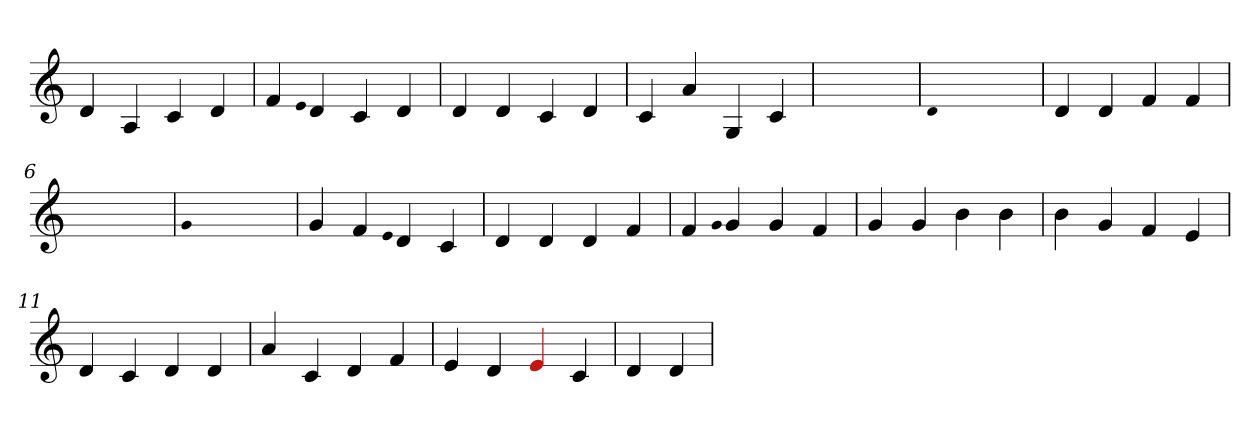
**kern
*part1
*staff1
*clefG2
=1
4d
4A
4c
4d
=2
4f
qqe
4d
4c
4d
=3
4d
4d
4c
4d
=4
4c
4a
4G
4c
=5
1ryy
=5
qqd
1ryy
=5
4d
4d
4f
4f
=6
1ryy
=6
qqg
1ryy
=6
4g
4f
qqe
4d
4c
=7
4d
4d
4d
4f
=8
4f
qqg
4g
4g
4f
=9
4g
4g
4b
4b
=10
4b
4g
4f
4e
=11
4d
4c
4d
4d
=12
4a
4c
4d
4f
=13
4e
4d
4Re
4c
=14
4d
4d
=
*-
